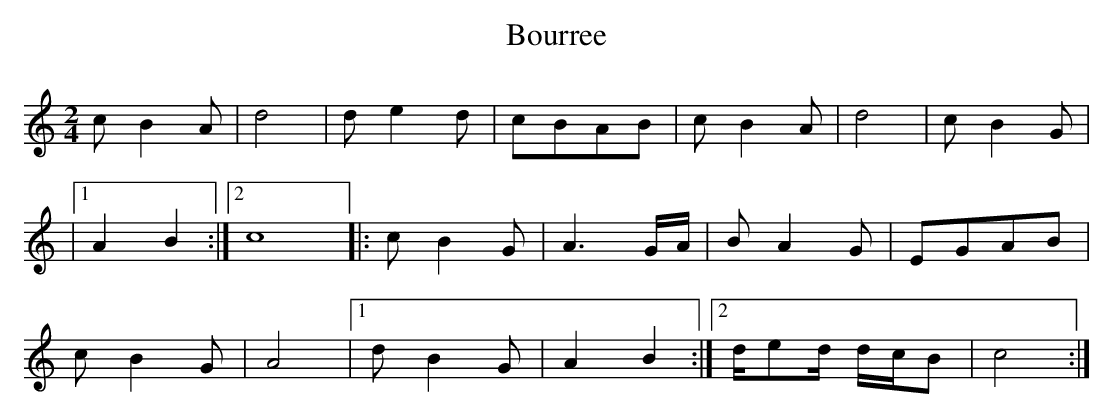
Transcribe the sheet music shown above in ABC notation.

X:1
T:Bourree
M:2/4
L:1/8
K:C
cB2A | d4 | de2d | cBAB | cB2A | d4 | cB2G |
|1 A2B2 :|2 c8 |:cB2G | A3G/A/ | BA2G | EGAB |
cB2G | A4 |1 dB2G | A2B2 :|2 d/ed/ d/c/B | c4:|
